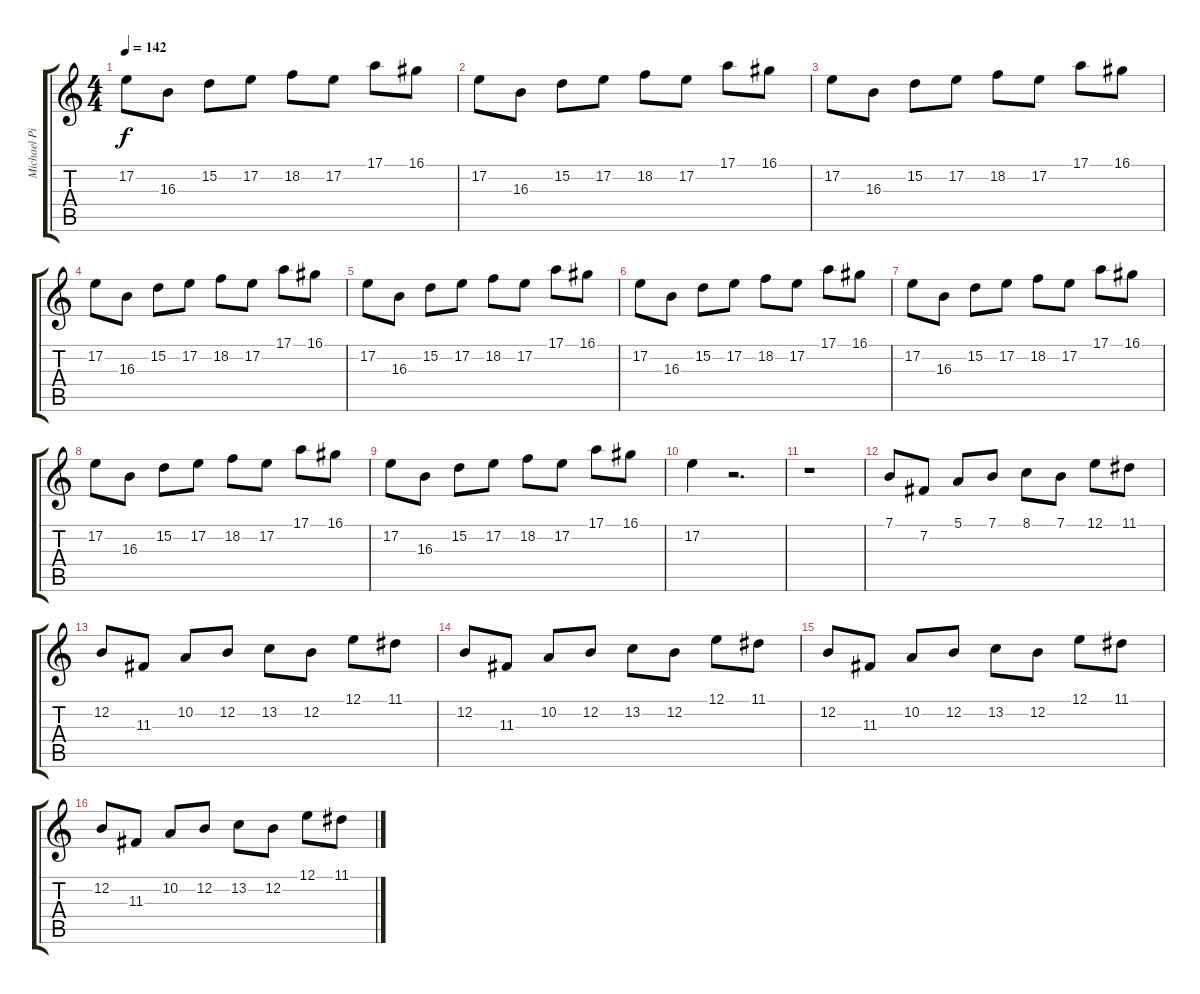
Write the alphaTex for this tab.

\track ("Michael Pinnella (harpsichord)" "Michael Pi") {instrument harpsichord}
\staff {score tabs}
\tuning (E4 B3 G3 D3 A2 E2) {hide}
\ts (4 4)
\tempo 142
\clef g2
\ks c
17.2.8{dy f} 16.3.8 15.2.8 17.2.8 18.2.8 17.2.8 17.1.8 16.1.8 |
17.2.8 16.3.8 15.2.8 17.2.8 18.2.8 17.2.8 17.1.8 16.1.8 |
17.2.8 16.3.8 15.2.8 17.2.8 18.2.8 17.2.8 17.1.8 16.1.8 |
17.2.8 16.3.8 15.2.8 17.2.8 18.2.8 17.2.8 17.1.8 16.1.8 |
17.2.8 16.3.8 15.2.8 17.2.8 18.2.8 17.2.8 17.1.8 16.1.8 |
17.2.8 16.3.8 15.2.8 17.2.8 18.2.8 17.2.8 17.1.8 16.1.8 |
17.2.8 16.3.8 15.2.8 17.2.8 18.2.8 17.2.8 17.1.8 16.1.8 |
17.2.8 16.3.8 15.2.8 17.2.8 18.2.8 17.2.8 17.1.8 16.1.8 |
17.2.8 16.3.8 15.2.8 17.2.8 18.2.8 17.2.8 17.1.8 16.1.8 |
17.2.4 r.2{d} |
r.1 |
7.1.8{volume 13 balance 8} 7.2.8 5.1.8 7.1.8 8.1.8 7.1.8 12.1.8 11.1.8 |
12.2.8 11.3.8 10.2.8 12.2.8 13.2.8 12.2.8 12.1.8 11.1.8 |
12.2.8 11.3.8 10.2.8 12.2.8 13.2.8 12.2.8 12.1.8 11.1.8 |
12.2.8 11.3.8 10.2.8 12.2.8 13.2.8 12.2.8 12.1.8 11.1.8 |
12.2.8 11.3.8 10.2.8 12.2.8 13.2.8 12.2.8 12.1.8 11.1.8
